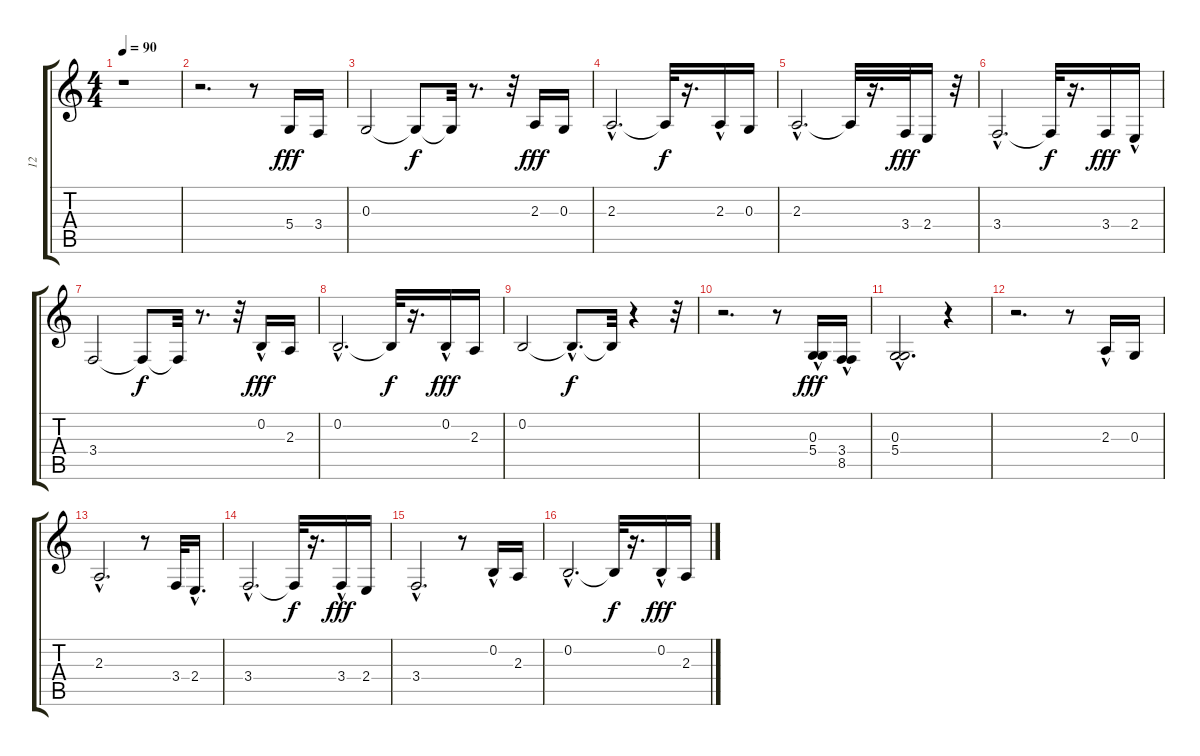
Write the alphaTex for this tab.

\track ("12" "12") {instrument acousticgrandpiano}
\staff {score tabs}
\tuning (E4 B3 G3 D3 A2 E2) {hide}
\ts (4 4)
\tempo 90
\clef g2
\ks c
r.1{dy fff instrument acousticgrandpiano} |
r.2{d} r.8 5.4.16 3.4.16 |
0.3.2 0.3{t}.8{dy f} 0.3{t}.32 r.8{d} r.32 2.3.16{dy fff} 0.3.16 |
2.3{hac}.2{d} 2.3{t}.32{dy f} r.16{d} 2.3{hac}.16 0.3.16 |
2.3{hac}.2{d} 2.3{t}.32 r.16{d} 3.4.32{dy fff} 2.4.16 r.32 |
3.4{hac}.2{d} 3.4{t}.32{dy f} r.16{d} 3.4.16{dy fff} 2.4{hac}.16 |
3.4.2 3.4{t}.8{dy f} 3.4{t}.32 r.8{d} r.32 0.2{hac}.16{dy fff} 2.3.16 |
0.2{hac}.2{d} 0.2{t}.32{dy f} r.16{d} 0.2{hac}.16{dy fff} 2.3.16 |
0.2.2 0.2{hac t}.8{d dy f} 0.2{t}.32 r.4 r.32 |
r.2{d} r.8 (0.3{hac} 5.4{hac}).16{dy fff} (3.4{hac} 8.5{hac}).16 |
(0.3{hac} 5.4{hac}).2{d} r.4 |
r.2{d} r.8 2.3{hac}.16 0.3.16 |
2.3{hac}.2{d} r.8 3.4.32 2.4{hac}.16{d} |
3.4{hac}.2{d} 3.4{t}.32{dy f} r.16{d} 3.4{hac}.16{dy fff} 2.4.16 |
3.4{hac}.2{d} r.8 0.2{hac}.16 2.3.16 |
0.2{hac}.2{d} 0.2{t}.32{dy f} r.16{d} 0.2{hac}.16{dy fff} 2.3.16
